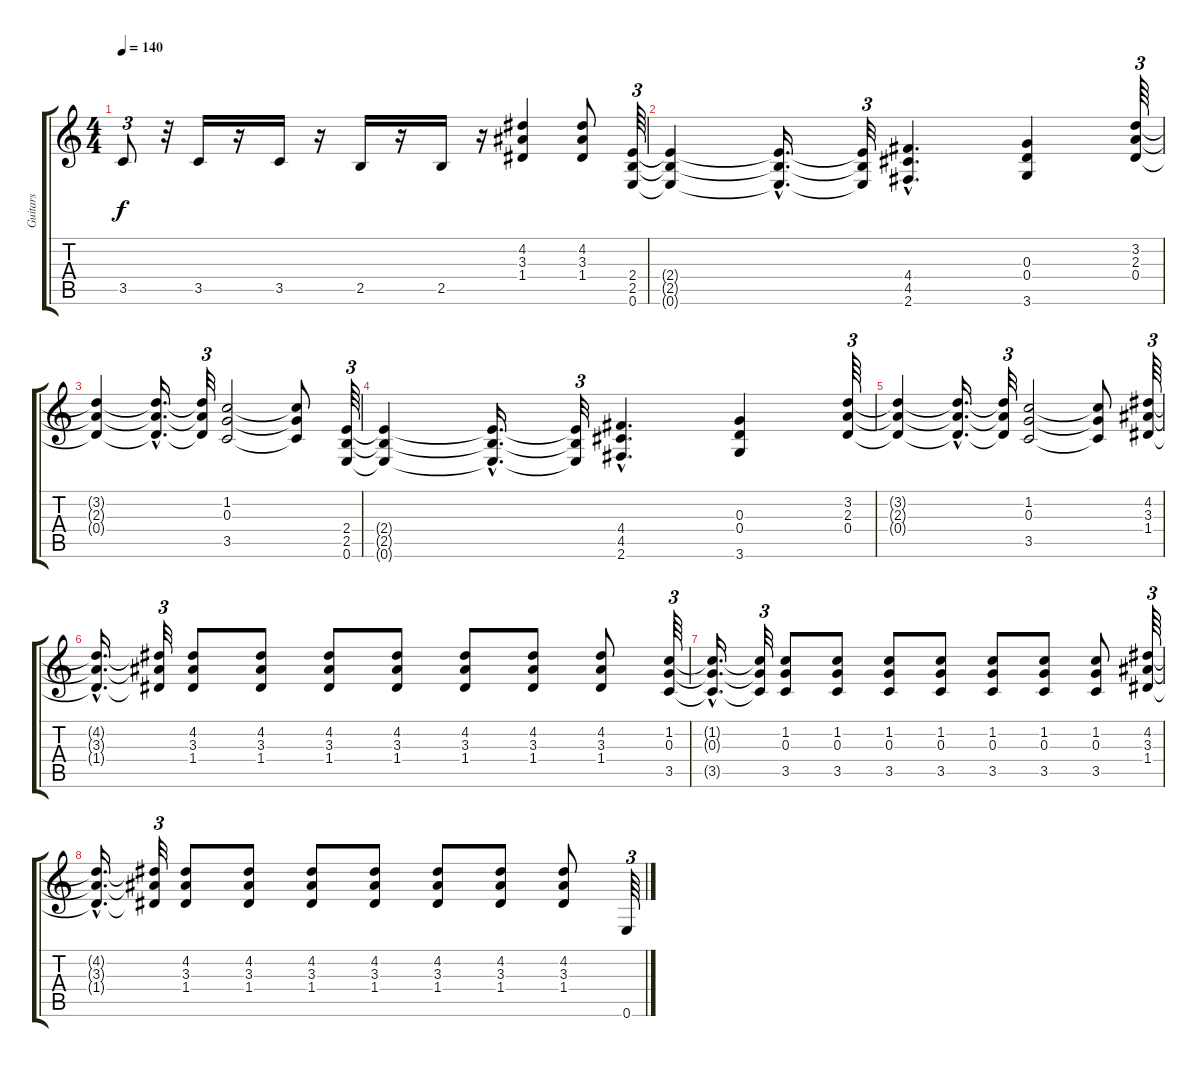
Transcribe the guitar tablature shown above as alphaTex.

\track ("Guitars" "Guitars") {instrument overdrivenguitar}
\staff {score tabs}
\tuning (E4 B3 G3 D3 A2 E2) {hide}
\ts (4 4)
\tempo 140
\clef g2
\ks c
3.5{t}.8{tu (3 2) dy f} r.32 3.5.16 r.16 3.5.16 r.16 2.5.16 r.16 2.5.16 r.16 (4.2 3.3 1.4).4 (4.2 3.3 1.4).8 (2.4 2.5 0.6).64{tu (3 2)} |
(2.4{t} 2.5{t} 0.6{t}).4 (2.4{hac t} 2.5{hac t} 0.6{hac t}).16{d} (2.4{t} 2.5{t} 0.6{t}).32{tu (3 2)} (4.4{hac} 4.5{hac} 2.6{hac}).4{d} (0.3 0.4 3.6).4 (3.2 2.3 0.4).64{tu (3 2)} |
(3.2{t} 2.3{t} 0.4{t}).4 (3.2{hac t} 2.3{hac t} 0.4{hac t}).16{d} (3.2{t} 2.3{t} 0.4{t}).32{tu (3 2)} (1.2 0.3 3.5).2 (1.2{t} 0.3{t} 3.5{t}).8 (2.4 2.5 0.6).64{tu (3 2)} |
(2.4{t} 2.5{t} 0.6{t}).4 (2.4{hac t} 2.5{hac t} 0.6{hac t}).16{d} (2.4{t} 2.5{t} 0.6{t}).32{tu (3 2)} (4.4{hac} 4.5{hac} 2.6{hac}).4{d} (0.3 0.4 3.6).4 (3.2 2.3 0.4).64{tu (3 2)} |
(3.2{t} 2.3{t} 0.4{t}).4 (3.2{hac t} 2.3{hac t} 0.4{hac t}).16{d} (3.2{t} 2.3{t} 0.4{t}).32{tu (3 2)} (1.2 0.3 3.5).2 (1.2{t} 0.3{t} 3.5{t}).8 (4.2 3.3 1.4).64{tu (3 2)} |
(4.2{hac t} 3.3{hac t} 1.4{hac t}).16{d} (4.2{t} 3.3{t} 1.4{t}).32{tu (3 2)} (4.2 3.3 1.4).8 (4.2 3.3 1.4).8 (4.2 3.3 1.4).8 (4.2 3.3 1.4).8 (4.2 3.3 1.4).8 (4.2 3.3 1.4).8 (4.2 3.3 1.4).8 (1.2 0.3 3.5).64{tu (3 2)} |
(1.2{hac t} 0.3{hac t} 3.5{hac t}).16{d} (1.2{t} 0.3{t} 3.5{t}).32{tu (3 2)} (1.2 0.3 3.5).8 (1.2 0.3 3.5).8 (1.2 0.3 3.5).8 (1.2 0.3 3.5).8 (1.2 0.3 3.5).8 (1.2 0.3 3.5).8 (1.2 0.3 3.5).8 (4.2 3.3 1.4).64{tu (3 2)} |
(4.2{hac t} 3.3{hac t} 1.4{hac t}).16{d} (4.2{t} 3.3{t} 1.4{t}).32{tu (3 2)} (4.2 3.3 1.4).8 (4.2 3.3 1.4).8 (4.2 3.3 1.4).8 (4.2 3.3 1.4).8 (4.2 3.3 1.4).8 (4.2 3.3 1.4).8 (4.2 3.3 1.4).8 0.6.64{tu (3 2)}
